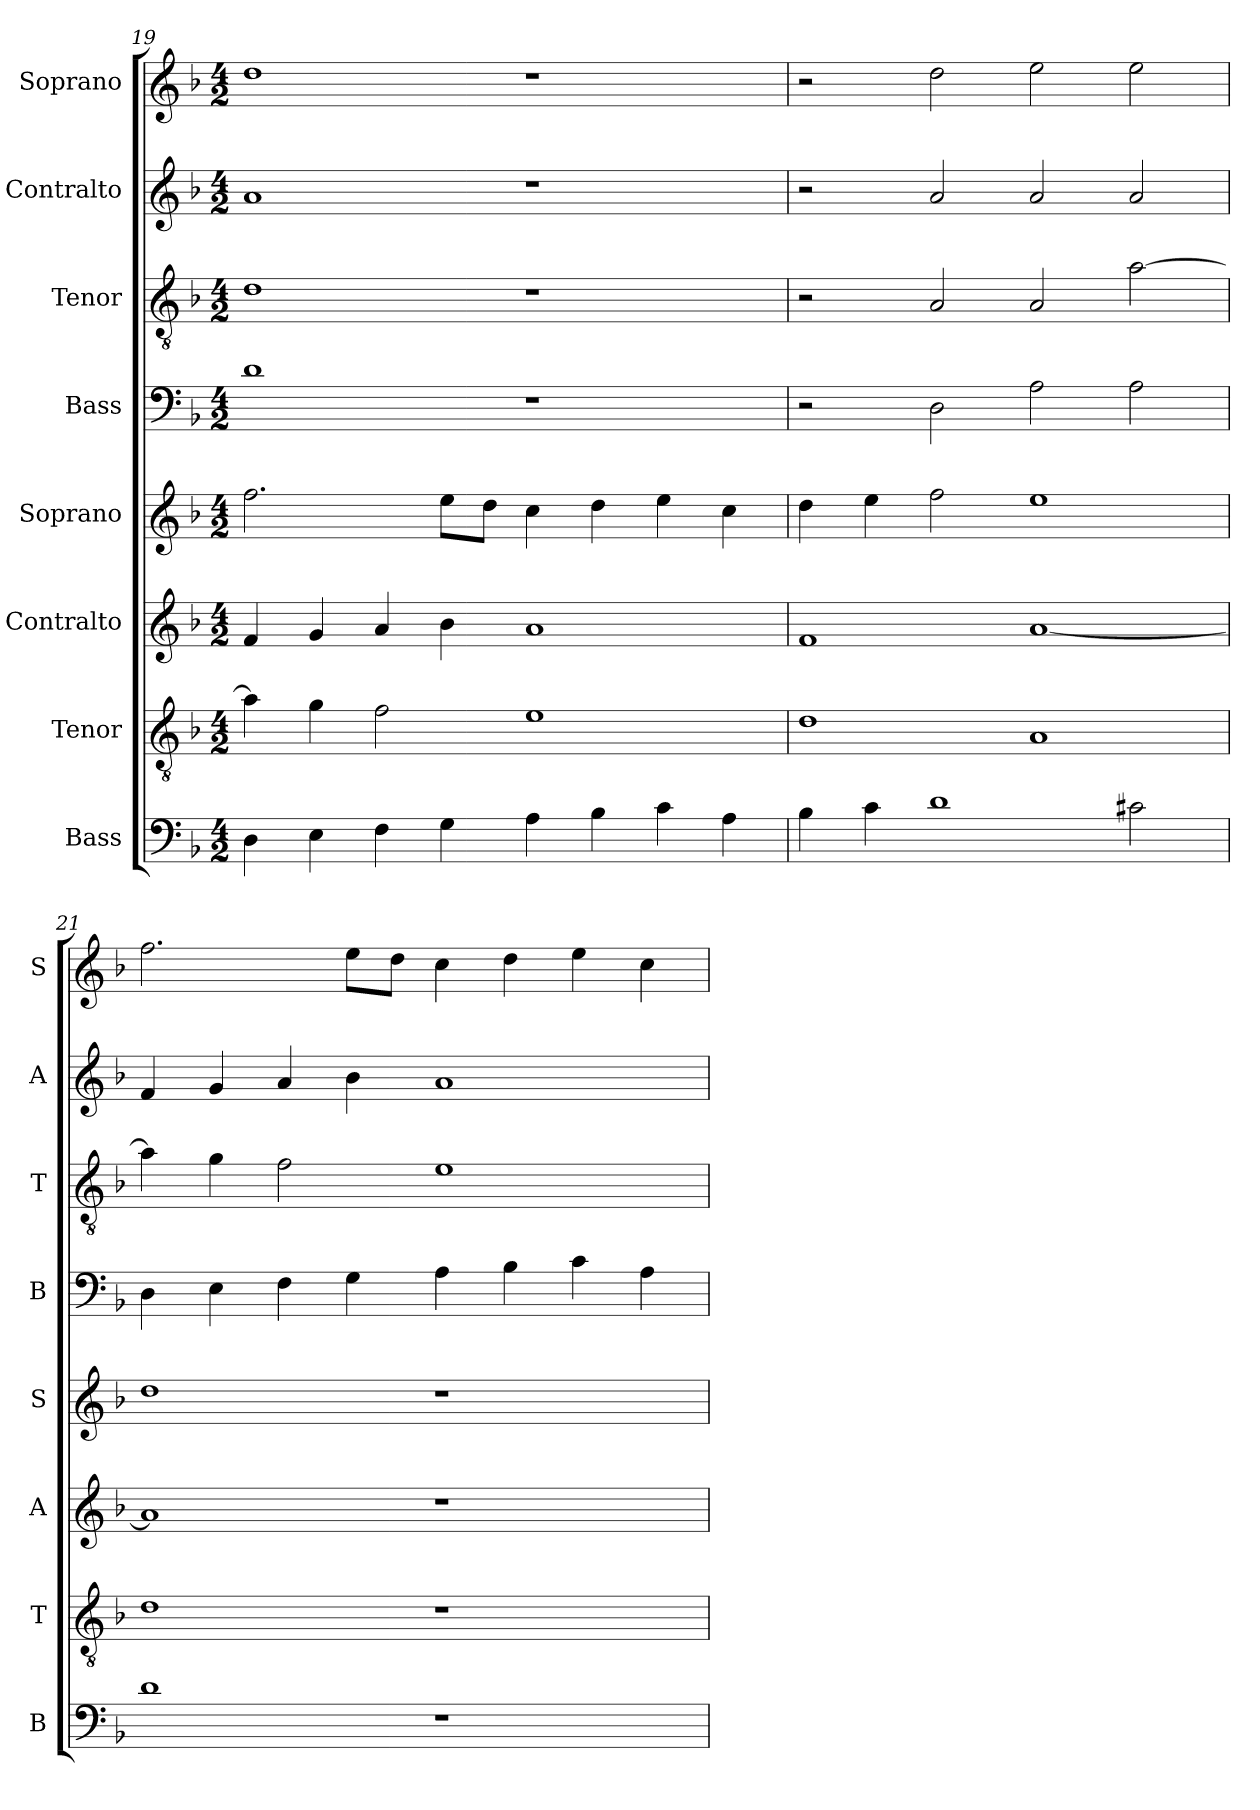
**kern	**kern	**kern	**kern	**kern	**kern	**kern	**kern
*part8	*part7	*part6	*part5	*part4	*part3	*part2	*part1
*staff8	*staff7	*staff6	*staff5	*staff4	*staff3	*staff2	*staff1
*I"Bass	*I"Tenor	*I"Contralto	*I"Soprano	*I"Bass	*I"Tenor	*I"Contralto	*I"Soprano
*I'B	*I'T	*I'A	*I'S	*I'B	*I'T	*I'A	*I'S
*clefF4	*clefGv2	*clefG2	*clefG2	*clefF4	*clefGv2	*clefG2	*clefG2
*k[b-]	*k[b-]	*k[b-]	*k[b-]	*k[b-]	*k[b-]	*k[b-]	*k[b-]
*G:dor	*G:dor	*G:dor	*G:dor	*G:dor	*G:dor	*G:dor	*G:dor
*M4/2	*M4/2	*M4/2	*M4/2	*M4/2	*M4/2	*M4/2	*M4/2
=19	=19	=19	=19	=19	=19	=19	=19
4D	4a]	4f	2.ff	1d	1d	1a	1dd
4E	4g	4g	.	.	.	.	.
4F	2f	4a	.	.	.	.	.
4G	.	4b-	8ee\L	.	.	.	.
.	.	.	8dd\J	.	.	.	.
4A	1e	1a	4cc	1r	1r	1r	1r
4B-	.	.	4dd	.	.	.	.
4c	.	.	4ee	.	.	.	.
4A	.	.	4cc	.	.	.	.
=20	=20	=20	=20	=20	=20	=20	=20
4B-	1d	1f	4dd	2r	2r	2r	2r
4c	.	.	4ee	.	.	.	.
1d	.	.	2ff	2D	2A	2a	2dd
.	1A	[1a	1ee	2A	2A	2a	2ee
2c#X	.	.	.	2A	[2a	2a	2ee
=21	=21	=21	=21	=21	=21	=21	=21
1d	1d	1a]	1dd	4D	4a]	4f	2.ff
.	.	.	.	4E	4g	4g	.
.	.	.	.	4F	2f	4a	.
.	.	.	.	4G	.	4b-	8ee\L
.	.	.	.	.	.	.	8dd\J
1r	1r	1r	1r	4A	1e	1a	4cc
.	.	.	.	4B-	.	.	4dd
.	.	.	.	4c	.	.	4ee
.	.	.	.	4A	.	.	4cc
=	=	=	=	=	=	=	=
*-	*-	*-	*-	*-	*-	*-	*-
